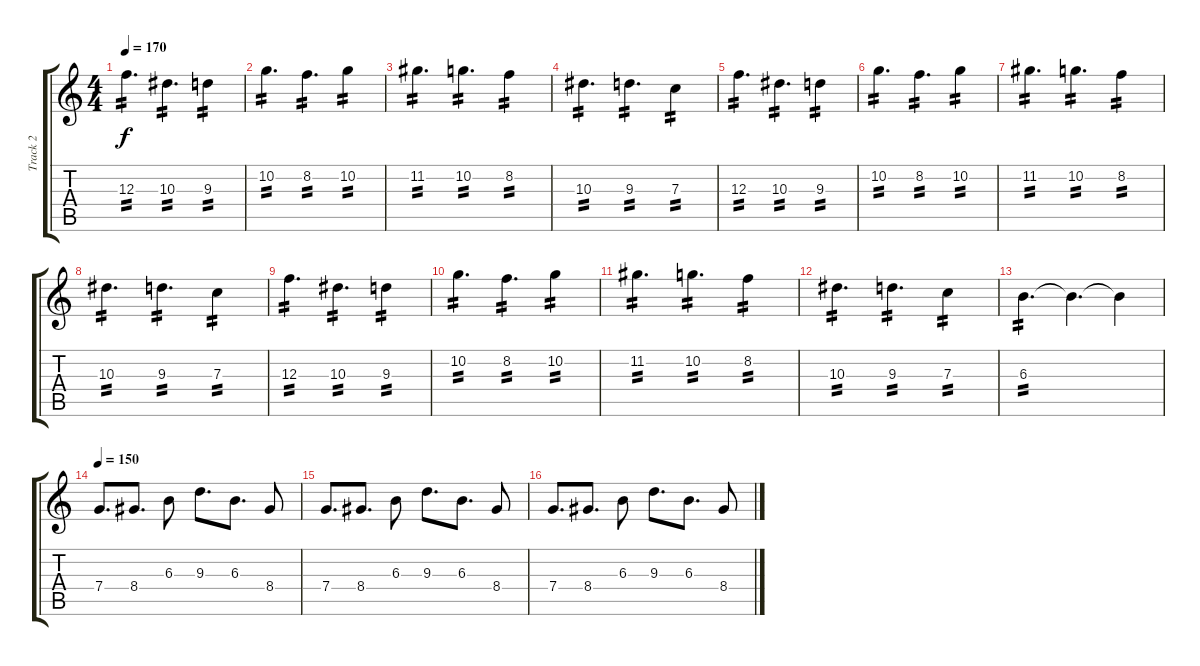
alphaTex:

\track ("Track 2" "Track 2") {instrument distortionguitar}
\staff {score tabs}
\tuning (D4 A3 F3 C3 G2 C2) {hide}
\ts (4 4)
\tempo 170
\clef g2
\ks c
12.3.4{d tp 2 dy f} 10.3.4{d tp 2} 9.3.4{tp 2} |
10.2.4{d tp 2} 8.2.4{d tp 2} 10.2.4{tp 2} |
11.2.4{d tp 2} 10.2.4{d tp 2} 8.2.4{tp 2} |
10.3.4{d tp 2} 9.3.4{d tp 2} 7.3.4{tp 2} |
12.3.4{d tp 2} 10.3.4{d tp 2} 9.3.4{tp 2} |
10.2.4{d tp 2} 8.2.4{d tp 2} 10.2.4{tp 2} |
11.2.4{d tp 2} 10.2.4{d tp 2} 8.2.4{tp 2} |
10.3.4{d tp 2} 9.3.4{d tp 2} 7.3.4{tp 2} |
12.3.4{d tp 2} 10.3.4{d tp 2} 9.3.4{tp 2} |
10.2.4{d tp 2} 8.2.4{d tp 2} 10.2.4{tp 2} |
11.2.4{d tp 2} 10.2.4{d tp 2} 8.2.4{tp 2} |
10.3.4{d tp 2} 9.3.4{d tp 2} 7.3.4{tp 2} |
6.3.4{d tp 2} 6.3{t}.4{d} 6.3{t}.4 |
\tempo 150
7.4.8{d} 8.4.8{d} 6.3.8 9.3.8{d} 6.3.8{d} 8.4.8 |
7.4.8{d} 8.4.8{d} 6.3.8 9.3.8{d} 6.3.8{d} 8.4.8 |
7.4.8{d} 8.4.8{d} 6.3.8 9.3.8{d} 6.3.8{d} 8.4.8
